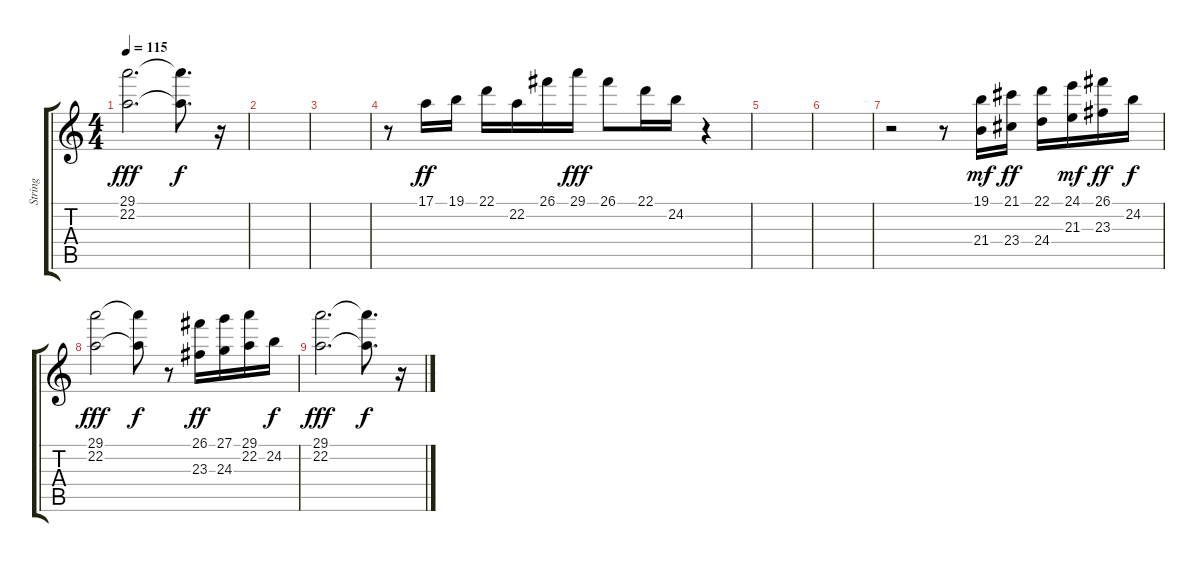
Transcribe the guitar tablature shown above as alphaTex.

\track ("String" "String") {instrument stringensemble1}
\staff {score tabs}
\tuning (E4 B3 G3 D3 A2 E2) {hide}
\ts (4 4)
\tempo 115
\clef g2
\ks c
(29.1 22.2).2{d dy fff} (29.1{t} 22.2{t}).8{d dy f} r.16 |
|
|
r.8 17.1.16{dy ff} 19.1.16 22.1.16 22.2.16 26.1.16 29.1.16{dy fff} 26.1.8 22.1.16 24.2.16 r.4 |
|
|
r.2 r.8 (19.1 21.4).16{dy mf} (21.1 23.4).16{dy ff} (22.1 24.4).16 (24.1 21.3).16{dy mf} (26.1 23.3).16{dy ff} 24.2.16{dy f} |
(29.1 22.2).2{dy fff} (29.1{t} 22.2{t}).8{dy f} r.8 (26.1 23.3).16{dy ff} (27.1 24.3).16 (29.1 22.2).16 24.2.16{dy f} |
(29.1 22.2).2{d dy fff} (29.1{t} 22.2{t}).8{d dy f} r.16
